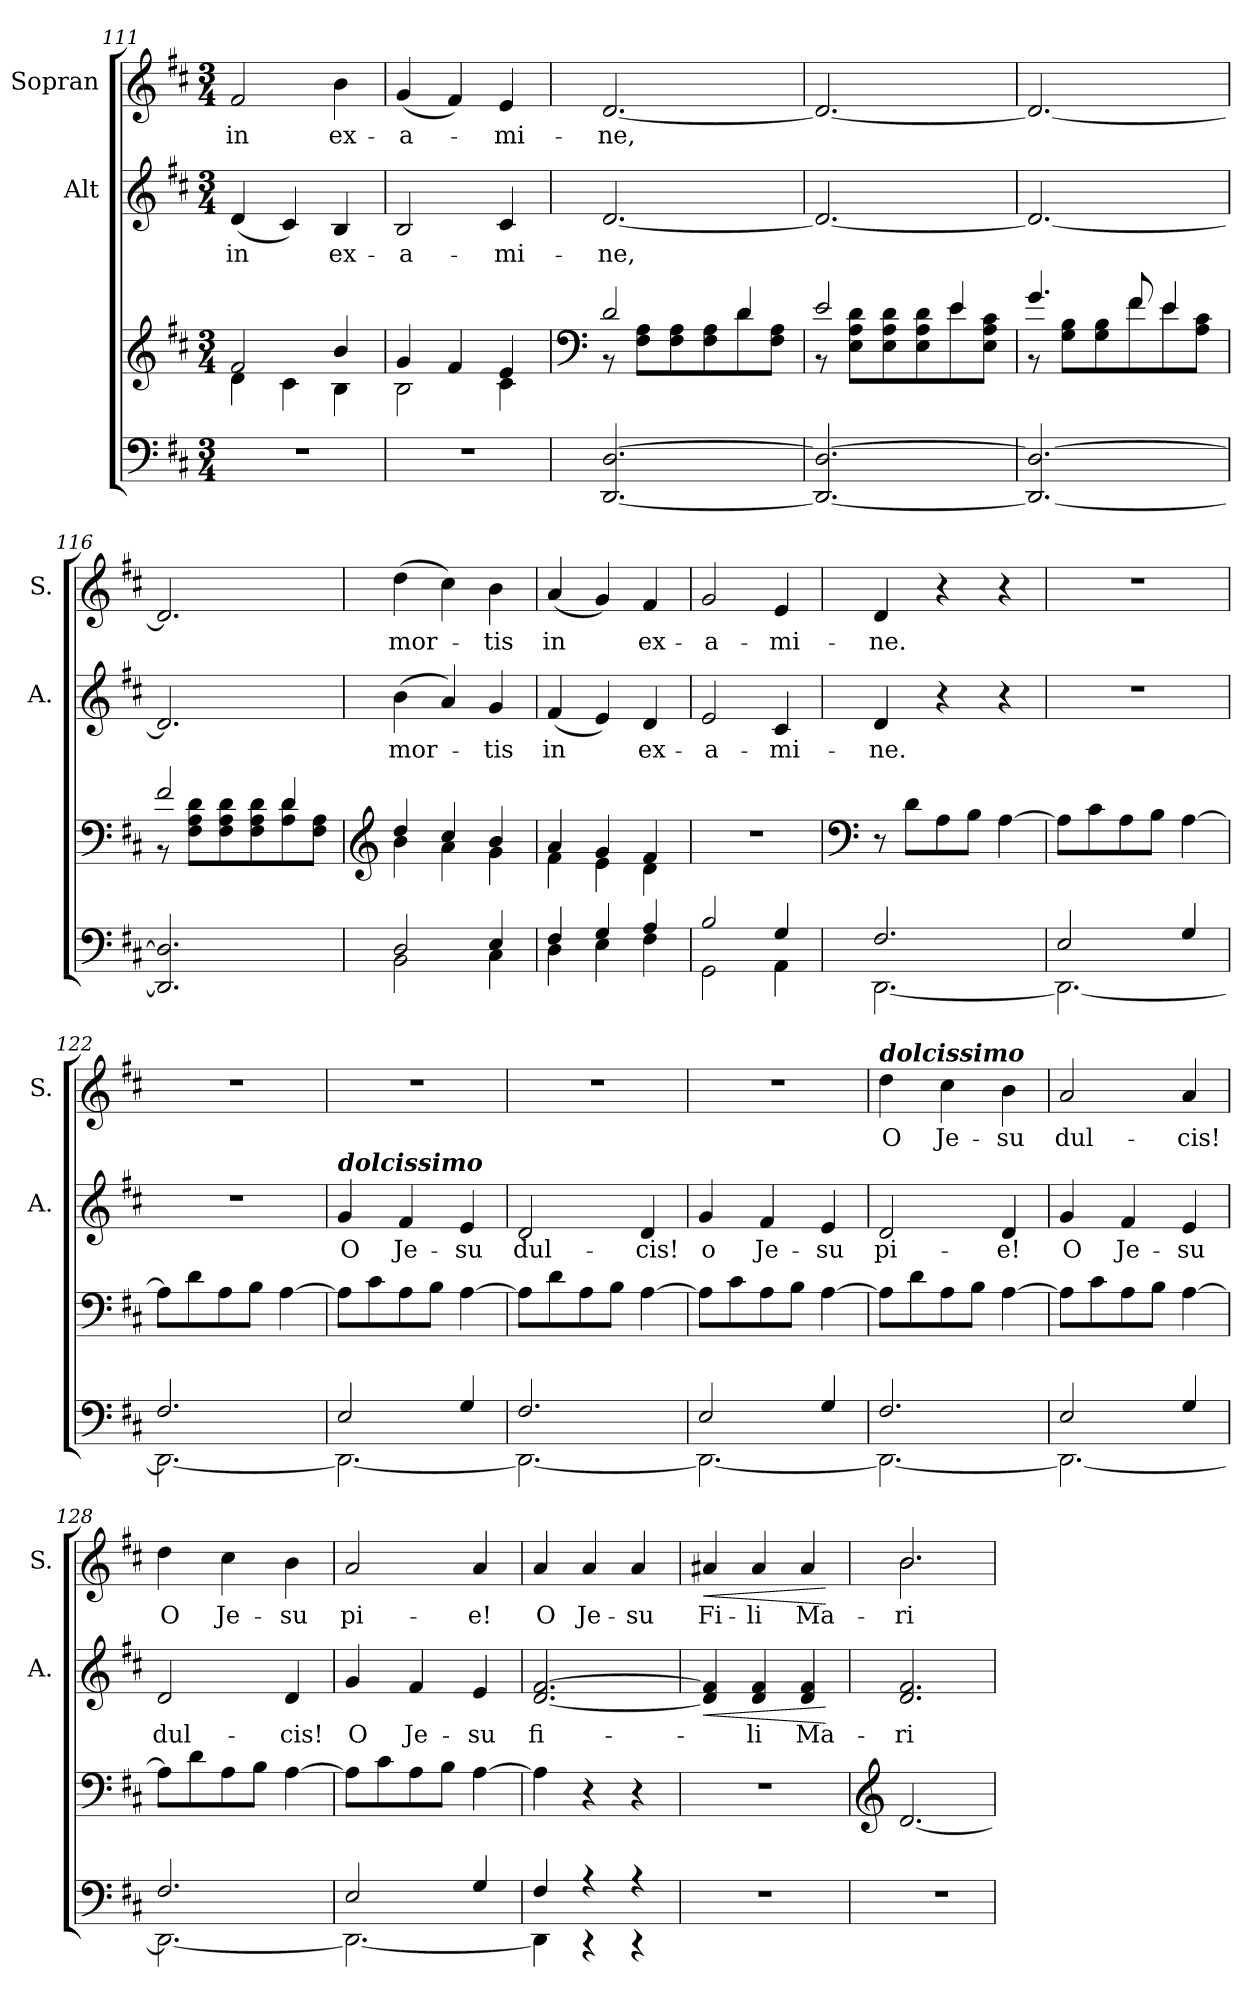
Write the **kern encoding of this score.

**kern	**kern	**kern	**text	**dynam	**kern	**text	**dynam
*part3	*part3	*part2	*part2	*part2	*part1	*part1	*part1
*staff4	*staff3	*staff2	*staff2	*staff2	*staff1	*staff1	*staff1
*	*	*I"Alt	*	*	*I"Sopran	*	*
*	*	*I'A.	*	*	*I'S.	*	*
*clefF4	*clefG2	*clefG2	*	*	*clefG2	*	*
*k[f#c#]	*k[f#c#]	*k[f#c#]	*	*	*k[f#c#]	*	*
*D:	*D:	*D:	*	*	*D:	*	*
*M3/4	*M3/4	*M3/4	*	*	*M3/4	*	*
=111	=111	=111	=111	=111	=111	=111	=111
*	*^	*	*	*	*	*	*
!	!	!	!	!LO:LY:b	!	!	!LO:LY:b	!
2.r	2f#/	4d\	(<4d/	in	.	2f#/	in	.
.	.	4c#\	4c#/)	.	.	.	.	.
!	!	!	!	!LO:LY:b	!	!	!LO:LY:b	!
.	4b/	4B\	4B/	ex-	.	4b\	ex-	.
=112	=112	=112	=112	=112	=112	=112	=112	=112
!	!	!	!	!LO:LY:b	!	!	!LO:LY:b	!
2.r	4g/	2B\	2B/	-a-	.	(<4g/	-a-	.
.	4f#/	.	.	.	.	4f#/)	.	.
!	!	!	!	!LO:LY:b	!	!	!LO:LY:b	!
.	4e/	4c#\	4c#/	-mi-	.	4e/	-mi-	.
=113	=113	=113	=113	=113	=113	=113	=113	=113
*	*clefF4	*	*	*	*	*	*	*
!	!	!	!	!LO:LY:b	!	!	!LO:LY:b	!
[2.DD/ [2.D/	2d/	8r	[2.d/	-ne,	.	[2.d/	-ne,	.
.	.	8F#\ 8A\L	.	.	.	.	.	.
.	.	8F#\ 8A\	.	.	.	.	.	.
.	.	8F#\ 8A\	.	.	.	.	.	.
.	4d/	8d\	.	.	.	.	.	.
.	.	8F#\ 8A\J	.	.	.	.	.	.
=114	=114	=114	=114	=114	=114	=114	=114	=114
2.DD/_ 2.D/_	2e/	8r	2.d/_	.	.	2.d/_	.	.
.	.	8E\ 8A\ 8d\L	.	.	.	.	.	.
.	.	8E\ 8A\ 8d\	.	.	.	.	.	.
.	.	8E\ 8A\ 8d\	.	.	.	.	.	.
.	4e/	8e\	.	.	.	.	.	.
.	.	8E\ 8A\ 8c#\J	.	.	.	.	.	.
!!LO:LB:g=z
=115	=115	=115	=115	=115	=115	=115	=115	=115
2.DD/_ 2.D/_	4.g/	8r	2.d/_	.	.	2.d/_	.	.
.	.	8G\ 8B\L	.	.	.	.	.	.
.	.	8G\ 8B\	.	.	.	.	.	.
.	8f#/	8f#\	.	.	.	.	.	.
.	4e/	8e\	.	.	.	.	.	.
.	.	8A\ 8c#\J	.	.	.	.	.	.
=116	=116	=116	=116	=116	=116	=116	=116	=116
2.DD/] 2.D/]	2f#/	8r	2.d/]	.	.	2.d/]	.	.
.	.	8F#\ 8A\ 8d\L	.	.	.	.	.	.
.	.	8F#\ 8A\ 8d\	.	.	.	.	.	.
.	.	8F#\ 8A\ 8d\	.	.	.	.	.	.
.	4d/	8A\ 8d\	.	.	.	.	.	.
.	.	8F#\ 8A\J	.	.	.	.	.	.
=117	=117	=117	=117	=117	=117	=117	=117	=117
*	*clefG2	*	*	*	*	*	*	*
*^	*	*	*	*	*	*	*	*
!	!	!	!	!	!LO:LY:b	!	!	!LO:LY:b	!
2D/	2BB\	4dd/	4b\	(>4b\	mor-	.	(>4dd\	mor-	.
.	.	4cc#/	4a\	4a/)	.	.	4cc#\)	.	.
!	!	!	!	!	!LO:LY:b	!	!	!LO:LY:b	!
4E/	4C#\	4b/	4g\	4g/	-tis	.	4b\	-tis	.
=118	=118	=118	=118	=118	=118	=118	=118	=118	=118
!	!	!	!	!	!LO:LY:b	!	!	!LO:LY:b	!
4F#/	4D\	4a/	4f#\	(<4f#/	in	.	(<4a/	in	.
4G/	4E\	4g/	4e\	4e/)	.	.	4g/)	.	.
!	!	!	!	!	!LO:LY:b	!	!	!LO:LY:b	!
4A/	4F#\	4f#/	4d\	4d/	ex-	.	4f#/	ex-	.
=119	=119	=119	=119	=119	=119	=119	=119	=119	=119
!	!	!	!	!	!LO:LY:b	!	!	!LO:LY:b	!
*	*	*v	*v	*	*	*	*	*	*
2B/	2GG\	2.r	2e/	-a-	.	2g/	-a-	.
!	!	!	!	!LO:LY:b	!	!	!LO:LY:b	!
4G/	4AA\	.	4c#/	-mi-	.	4e/	-mi-	.
=120	=120	=120	=120	=120	=120	=120	=120	=120
*	*	*clefF4	*	*	*	*	*	*
!	!	!	!	!LO:LY:b	!	!	!LO:LY:b	!
2.F#/	[<2.DD\	8r	4d/	-ne.	.	4d/	-ne.	.
.	.	8d\L	.	.	.	.	.	.
.	.	8A\	4r	.	.	4r	.	.
.	.	8B\J	.	.	.	.	.	.
.	.	[4A\	4r	.	.	4r	.	.
=121	=121	=121	=121	=121	=121	=121	=121	=121
2E/	2.DD\_	8A\L]	2.r	.	.	2.r	.	.
.	.	8c#\	.	.	.	.	.	.
.	.	8A\	.	.	.	.	.	.
.	.	8B\J	.	.	.	.	.	.
4G/	.	[4A\	.	.	.	.	.	.
!!LO:PB:g=z
=122	=122	=122	=122	=122	=122	=122	=122	=122
2.F#/	2.DD\_	8A\L]	2.r	.	.	2.r	.	.
.	.	8d\	.	.	.	.	.	.
.	.	8A\	.	.	.	.	.	.
.	.	8B\J	.	.	.	.	.	.
.	.	[4A\	.	.	.	.	.	.
=123	=123	=123	=123	=123	=123	=123	=123	=123
!	!	!	!LO:TX:a:Bi:t=dolcissimo	!	!	!	!	!
!	!	!	!	!LO:LY:b	!	!	!	!
2E/	2.DD\_	8A\L]	4g/	O	.	2.r	.	.
.	.	8c#\	.	.	.	.	.	.
!	!	!	!	!LO:LY:b	!	!	!	!
.	.	8A\	4f#/	Je-	.	.	.	.
.	.	8B\J	.	.	.	.	.	.
!	!	!	!	!LO:LY:b	!	!	!	!
4G/	.	[4A\	4e/	-su	.	.	.	.
=124	=124	=124	=124	=124	=124	=124	=124	=124
!	!	!	!	!LO:LY:b	!	!	!	!
2.F#/	2.DD\_	8A\L]	2d/	dul-	.	2.r	.	.
.	.	8d\	.	.	.	.	.	.
.	.	8A\	.	.	.	.	.	.
.	.	8B\J	.	.	.	.	.	.
!	!	!	!	!LO:LY:b	!	!	!	!
.	.	[4A\	4d/	-cis!	.	.	.	.
=125	=125	=125	=125	=125	=125	=125	=125	=125
!	!	!	!	!LO:LY:b	!	!	!	!
2E/	2.DD\_	8A\L]	4g/	o	.	2.r	.	.
.	.	8c#\	.	.	.	.	.	.
!	!	!	!	!LO:LY:b	!	!	!	!
.	.	8A\	4f#/	Je-	.	.	.	.
.	.	8B\J	.	.	.	.	.	.
!	!	!	!	!LO:LY:b	!	!	!	!
4G/	.	[4A\	4e/	-su	.	.	.	.
=126	=126	=126	=126	=126	=126	=126	=126	=126
!	!	!	!	!	!	!LO:TX:a:Bi:t=dolcissimo	!	!
!	!	!	!	!LO:LY:b	!	!	!LO:LY:b	!
2.F#/	2.DD\_	8A\L]	2d/	pi-	.	4dd\	O	.
.	.	8d\	.	.	.	.	.	.
!	!	!	!	!	!	!	!LO:LY:b	!
.	.	8A\	.	.	.	4cc#\	Je-	.
.	.	8B\J	.	.	.	.	.	.
!	!	!	!	!LO:LY:b	!	!	!LO:LY:b	!
.	.	[4A\	4d/	-e!	.	4b\	-su	.
=127	=127	=127	=127	=127	=127	=127	=127	=127
!	!	!	!	!LO:LY:b	!	!	!LO:LY:b	!
2E/	2.DD\_	8A\L]	4g/	O	.	2a/	dul-	.
.	.	8c#\	.	.	.	.	.	.
!	!	!	!	!LO:LY:b	!	!	!	!
.	.	8A\	4f#/	Je-	.	.	.	.
.	.	8B\J	.	.	.	.	.	.
!	!	!	!	!LO:LY:b	!	!	!LO:LY:b	!
4G/	.	[4A\	4e/	-su	.	4a/	-cis!	.
=128	=128	=128	=128	=128	=128	=128	=128	=128
!	!	!	!	!LO:LY:b	!	!	!LO:LY:b	!
2.F#/	2.DD\_	8A\L]	2d/	dul-	.	4dd\	O	.
.	.	8d\	.	.	.	.	.	.
!	!	!	!	!	!	!	!LO:LY:b	!
.	.	8A\	.	.	.	4cc#\	Je-	.
.	.	8B\J	.	.	.	.	.	.
!	!	!	!	!LO:LY:b	!	!	!LO:LY:b	!
.	.	[4A\	4d/	-cis!	.	4b\	-su	.
!!LO:LB:g=z
=129	=129	=129	=129	=129	=129	=129	=129	=129
!	!	!	!	!LO:LY:b	!	!	!LO:LY:b	!
2E/	2.DD\_	8A\L]	4g/	O	.	2a/	pi-	.
.	.	8c#\	.	.	.	.	.	.
!	!	!	!	!LO:LY:b	!	!	!	!
.	.	8A\	4f#/	Je-	.	.	.	.
.	.	8B\J	.	.	.	.	.	.
!	!	!	!	!LO:LY:b	!	!	!LO:LY:b	!
4G/	.	[4A\	4e/	-su	.	4a/	-e!	.
=130	=130	=130	=130	=130	=130	=130	=130	=130
!	!	!	!	!LO:LY:b	!	!	!LO:LY:b	!
4F#/	4DD\]	4A\]	[2.d/ [2.f#/	fi-	.	4a/	O	.
!	!	!	!	!	!	!	!LO:LY:b	!
4r	4r	4r	.	.	.	4a/	Je-	.
!	!	!	!	!	!	!	!LO:LY:b	!
4r	4r	4r	.	.	.	4a/	-su	.
=131	=131	=131	=131	=131	=131	=131	=131	=131
!	!	!	!	!	!LO:HP:b	!	!LO:LY:b	!LO:HP:b
*v	*v	*	*	*	*	*	*	*
2.r	2.r	4d/] 4f#/]	.	<	4a#X/	Fi-	<
!	!	!	!LO:LY:b	!	!	!LO:LY:b	!
.	.	4d/ 4f#/	-li	.	4a#/	-li	.
!	!	!	!LO:LY:b	!	!	!LO:LY:b	!
.	.	4d/ 4f#/	Ma-	.	4a#/	Ma-	.
.	.	.	.	[	.	.	[
=132	=132	=132	=132	=132	=132	=132	=132
*	*clefG2	*	*	*	*	*	*
!	!	!	!LO:LY:b	!	!	!LO:LY:b	!
*	*	*	*	*	*^	*	*
2.r	[2.d/	2.d/ 2.f#/	-ri-	.	2.b/	2.b\	-ri-	.
*	*	*	*	*	*v	*v	*	*
=	=	=	=	=	=	=	=
*-	*-	*-	*-	*-	*-	*-	*-
